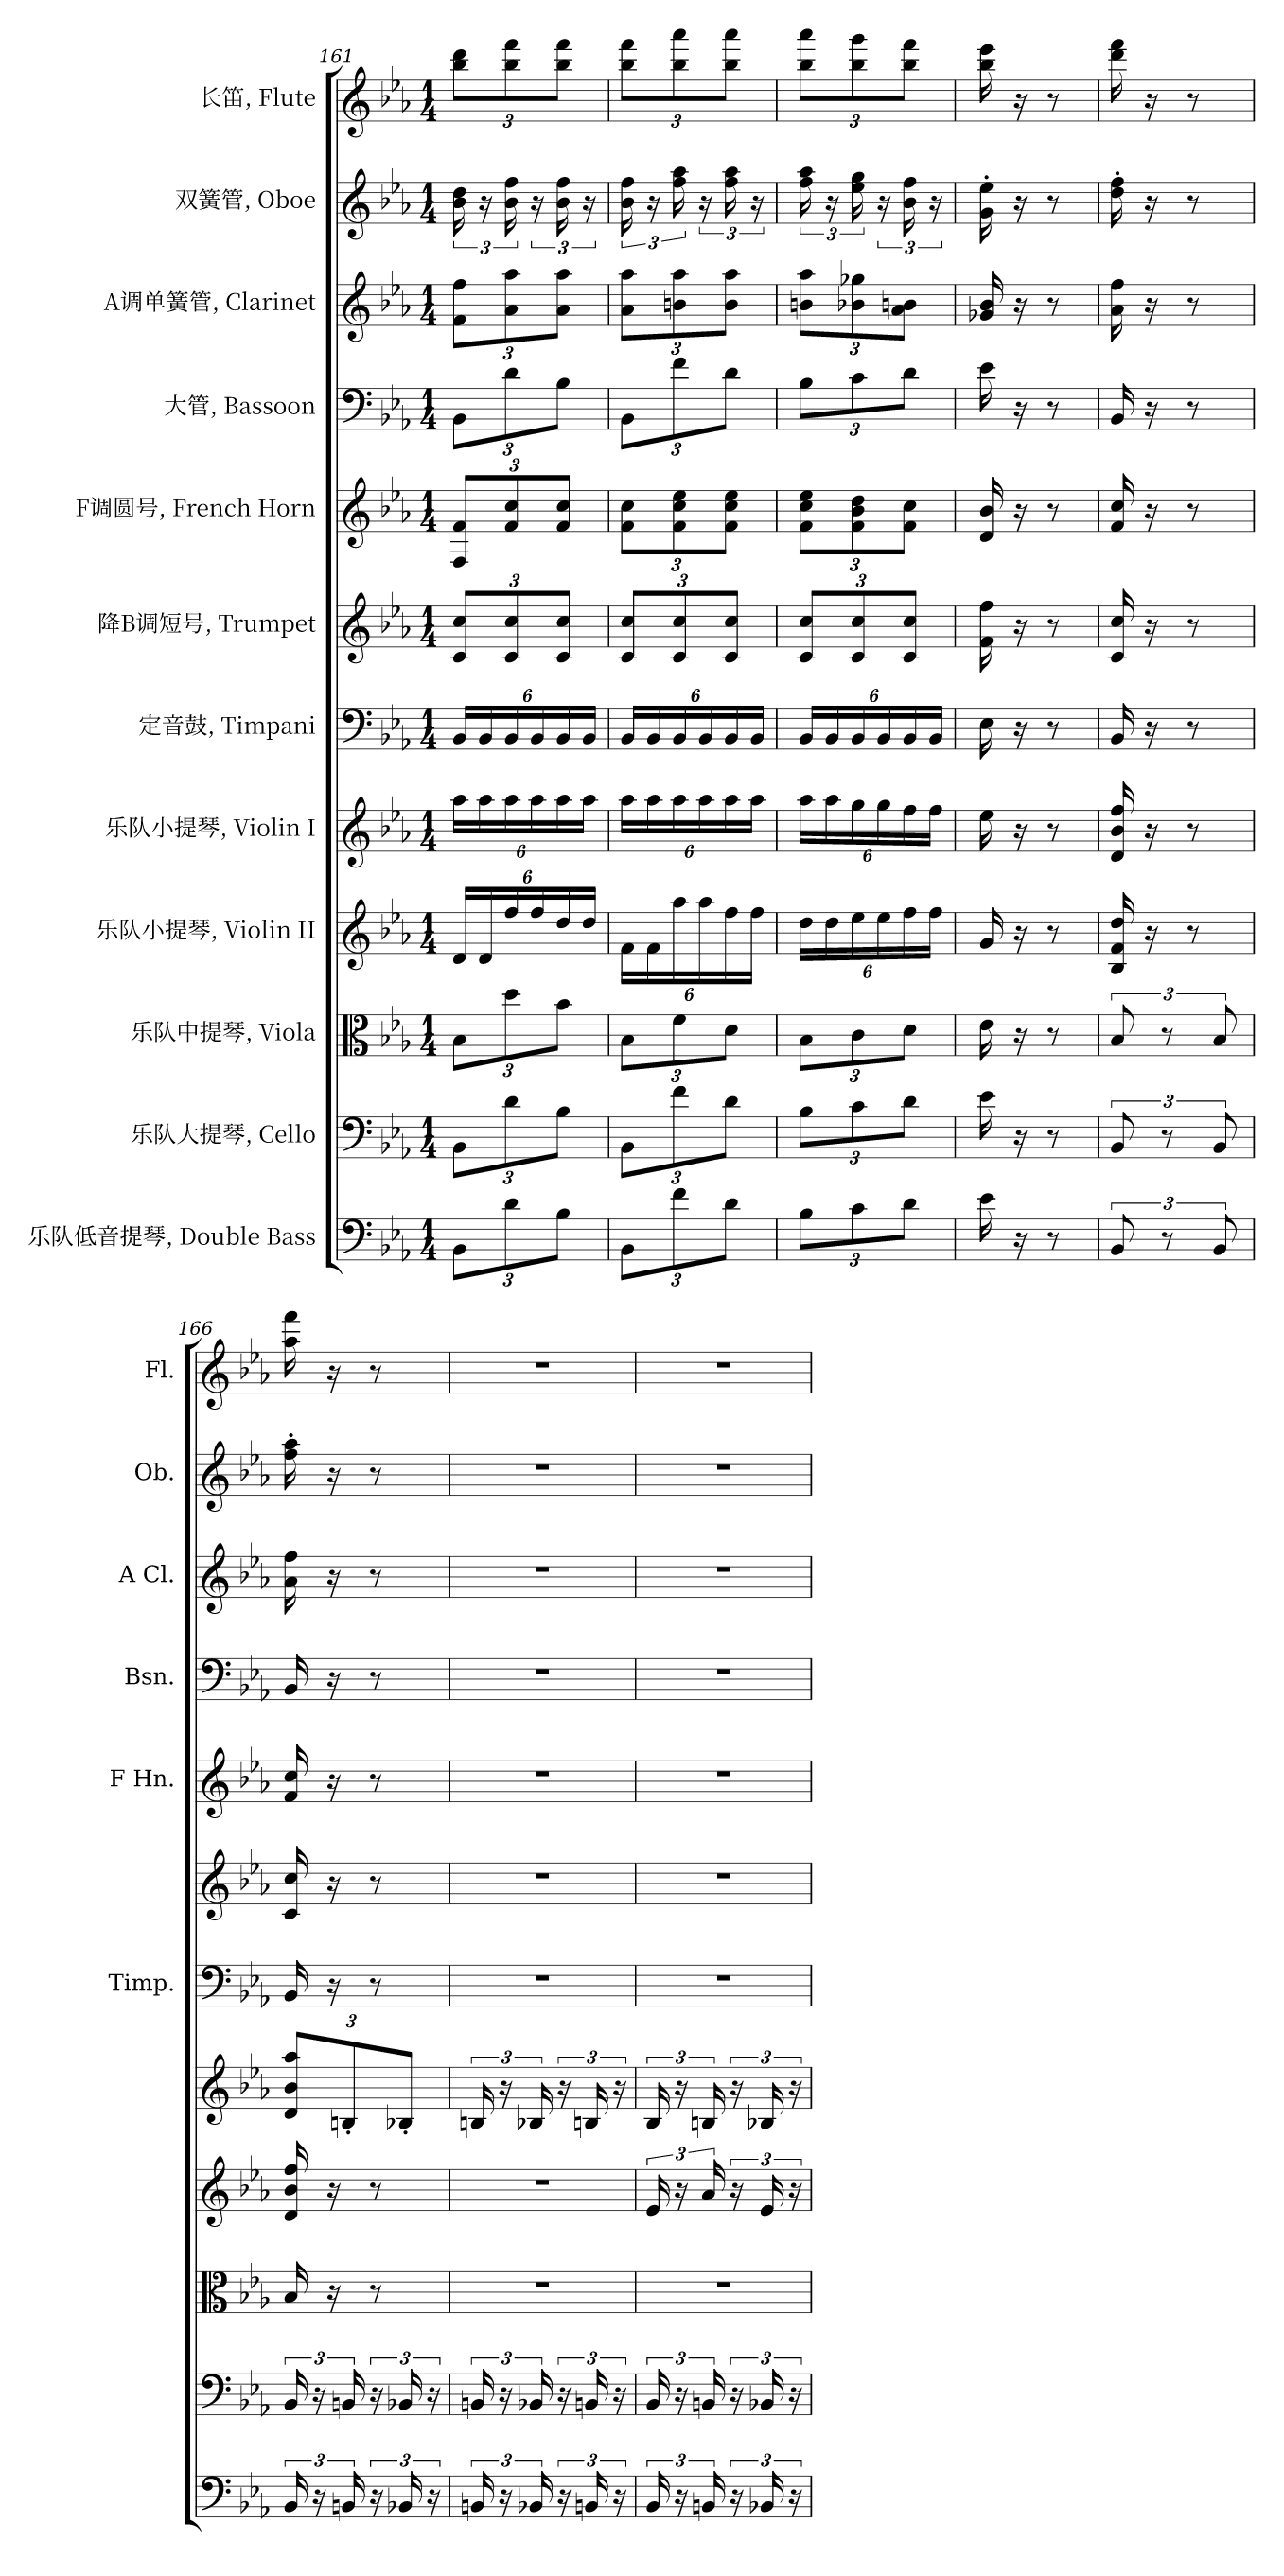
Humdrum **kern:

**kern	**kern	**kern	**kern	**kern	**kern	**kern	**kern	**kern	**kern	**kern	**kern
*part12	*part11	*part10	*part9	*part8	*part7	*part6	*part5	*part4	*part3	*part2	*part1
*staff12	*staff11	*staff10	*staff9	*staff8	*staff7	*staff6	*staff5	*staff4	*staff3	*staff2	*staff1
*I"乐队低音提琴, Double Bass	*I"乐队大提琴, Cello	*I"乐队中提琴, Viola	*I"乐队小提琴, Violin II	*I"乐队小提琴, Violin I	*I"定音鼓, Timpani	*I"降B调短号, Trumpet	*I"F调圆号, French Horn	*I"大管, Bassoon	*I"A调单簧管, Clarinet	*I"双簧管, Oboe	*I"长笛, Flute
*	*	*	*	*	*I'Timp.	*	*I'F Hn.	*I'Bsn.	*I'A Cl.	*I'Ob.	*I'Fl.
*clefF4	*clefF4	*clefC3	*clefG2	*clefG2	*clefF4	*clefG2	*clefG2	*clefF4	*clefG2	*clefG2	*clefG2
*ITrd7c12	*	*	*	*	*	*ITrd1c2	*ITrd4c7	*	*ITrd2c3	*	*
*k[b-e-a-]	*k[b-e-a-]	*k[b-e-a-]	*k[b-e-a-]	*k[b-e-a-]	*k[b-e-a-]	*k[b-e-a-d-g-]	*k[b-e-a-d-]	*k[b-e-a-]	*k[]	*k[b-e-a-]	*k[b-e-a-]
*M1/4	*M1/4	*M1/4	*M1/4	*M1/4	*M1/4	*M1/4	*M1/4	*M1/4	*M1/4	*M1/4	*M1/4
*Xbrackettup	*Xbrackettup	*Xbrackettup	*Xbrackettup	*Xbrackettup	*Xbrackettup	*Xbrackettup	*Xbrackettup	*Xbrackettup	*Xbrackettup	*	*Xbrackettup
=161	=161	=161	=161	=161	=161	=161	=161	=161	=161	=161	=161
12BBB-\L	12BB-\L	12B-\L	24d/LL	24aa-\LL	24BB-/LL	12B-/ 12b-/L	12BB-/ 12B-/L	12BB-\L	12d\ 12dd\L	24b-\ 24dd\	12bb-\ 12ddd\L
.	.	.	24d/	24aa-\	24BB-/	.	.	.	.	24r	.
12D\	12d\	12dd\	24ff/	24aa-\	24BB-/	12B-/ 12b-/	12B-/ 12f/	12d\	12f\ 12ff\	24b-\ 24ff\	12bb-\ 12fff\
.	.	.	24ff/	24aa-\	24BB-/	.	.	.	.	24r	.
12BB-\J	12B-\J	12b-\J	24dd/	24aa-\	24BB-/	12B-/ 12b-/J	12B-/ 12f/J	12B-\J	12f\ 12ff\J	24b-\ 24ff\	12bb-\ 12fff\J
.	.	.	24dd/JJ	24aa-\JJ	24BB-/JJ	.	.	.	.	24r	.
=162	=162	=162	=162	=162	=162	=162	=162	=162	=162	=162	=162
12BBB-\L	12BB-\L	12B-\L	24f\LL	24aa-\LL	24BB-/LL	12B-/ 12b-/L	12B-\ 12f\L	12BB-\L	12f\ 12ff\L	24b-\ 24ff\	12bb-\ 12fff\L
.	.	.	24f\	24aa-\	24BB-/	.	.	.	.	24r	.
12F\	12f\	12f\	24aa-\	24aa-\	24BB-/	12B-/ 12b-/	12B-\ 12f\ 12a-\	12f\	12g#X\ 12ff\	24ff\ 24aa-\	12bb-\ 12aaa-\
.	.	.	24aa-\	24aa-\	24BB-/	.	.	.	.	24r	.
12D\J	12d\J	12d\J	24ff\	24aa-\	24BB-/	12B-/ 12b-/J	12B-\ 12f\ 12a-\J	12d\J	12g#\ 12ff\J	24ff\ 24aa-\	12bb-\ 12aaa-\J
.	.	.	24ff\JJ	24aa-\JJ	24BB-/JJ	.	.	.	.	24r	.
=163	=163	=163	=163	=163	=163	=163	=163	=163	=163	=163	=163
12BB-\L	12B-\L	12B-\L	24dd\LL	24aa-\LL	24BB-/LL	12B-/ 12b-/L	12B-\ 12f\ 12a-\L	12B-\L	12g#X\ 12ff\L	24ff\ 24aa-\	12bb-\ 12aaa-\L
.	.	.	24dd\	24aa-\	24BB-/	.	.	.	.	24r	.
12C\	12c\	12c\	24ee-\	24gg\	24BB-/	12B-/ 12b-/	12B-\ 12e-\ 12g\	12c\	12gn\ 12ee-X\	24ee-\ 24gg\	12bb-\ 12ggg\
.	.	.	24ee-\	24gg\	24BB-/	.	.	.	.	24r	.
12D\J	12d\J	12d\J	24ff\	24ff\	24BB-/	12B-/ 12b-/J	12B-\ 12f\J	12d\J	12f\ 12g#X\J	24b-\ 24ff\	12bb-\ 12fff\J
.	.	.	24ff\JJ	24ff\JJ	24BB-/JJ	.	.	.	.	24r	.
=164	=164	=164	=164	=164	=164	=164	=164	=164	=164	=164	=164
16E-\	16e-\	16e-\	16g/	16ee-\	16E-\	16e-\ 16ee-\	16G/ 16e-/	16e-\	16e-X/ 16g/	16g\' 16ee-\'	16bb-\ 16eee-\
16r	16r	16r	16r	16r	16r	16r	16r	16r	16r	16r	16r
8r	8r	8r	8r	8r	8r	8r	8r	8r	8r	8r	8r
!!LO:PB:g=z
=165	=165	=165	=165	=165	=165	=165	=165	=165	=165	=165	=165
*brackettup	*brackettup	*brackettup	*	*	*	*	*	*	*	*	*
12BBB-/	12BB-/	12B-/	16B-/ 16f/ 16dd/	16d/ 16b-/ 16ff/	16BB-/	16B-/ 16b-/	16B-/ 16f/	16BB-/	16f\ 16dd\	16dd\' 16ff\'	16ddd\ 16fff\
.	.	.	16r	16r	16r	16r	16r	16r	16r	16r	16r
12r	12r	12r	.	.	.	.	.	.	.	.	.
.	.	.	8r	8r	8r	8r	8r	8r	8r	8r	8r
12BBB-/	12BB-/	12B-/	.	.	.	.	.	.	.	.	.
=166	=166	=166	=166	=166	=166	=166	=166	=166	=166	=166	=166
24BBB-/	24BB-/	16B-/	16d/ 16b-/ 16ff/	12d/ 12b-/ 12aa-/L	16BB-/	16B-/ 16b-/	16B-/ 16f/	16BB-/	16f\ 16dd\	16ff\' 16aa-\'	16aa-\ 16fff\
24r	24r	.	.	.	.	.	.	.	.	.	.
.	.	16r	16r	.	16r	16r	16r	16r	16r	16r	16r
24BBBn/	24BBn/	.	.	12Bn'/	.	.	.	.	.	.	.
24r	24r	8r	8r	.	8r	8r	8r	8r	8r	8r	8r
24BBB-X/	24BB-X/	.	.	12B-X'/J	.	.	.	.	.	.	.
24r	24r	.	.	.	.	.	.	.	.	.	.
=167	=167	=167	=167	=167	=167	=167	=167	=167	=167	=167	=167
*	*	*	*	*brackettup	*	*	*	*	*	*	*
24BBBn/	24BBn/	4r	4r	24Bn/	4r	4r	4r	4r	4r	4r	4r
24r	24r	.	.	24r	.	.	.	.	.	.	.
24BBB-X/	24BB-X/	.	.	24B-X/	.	.	.	.	.	.	.
24r	24r	.	.	24r	.	.	.	.	.	.	.
24BBBn/	24BBn/	.	.	24Bn/	.	.	.	.	.	.	.
24r	24r	.	.	24r	.	.	.	.	.	.	.
=168	=168	=168	=168	=168	=168	=168	=168	=168	=168	=168	=168
*	*	*	*brackettup	*	*	*	*	*	*	*	*
24BBB-/	24BB-/	4r	24e-/	24B-/	4r	4r	4r	4r	4r	4r	4r
24r	24r	.	24r	24r	.	.	.	.	.	.	.
24BBBn/	24BBn/	.	24a-/	24Bn/	.	.	.	.	.	.	.
24r	24r	.	24r	24r	.	.	.	.	.	.	.
24BBB-X/	24BB-X/	.	24e-/	24B-X/	.	.	.	.	.	.	.
24r	24r	.	24r	24r	.	.	.	.	.	.	.
=	=	=	=	=	=	=	=	=	=	=	=
*-	*-	*-	*-	*-	*-	*-	*-	*-	*-	*-	*-
